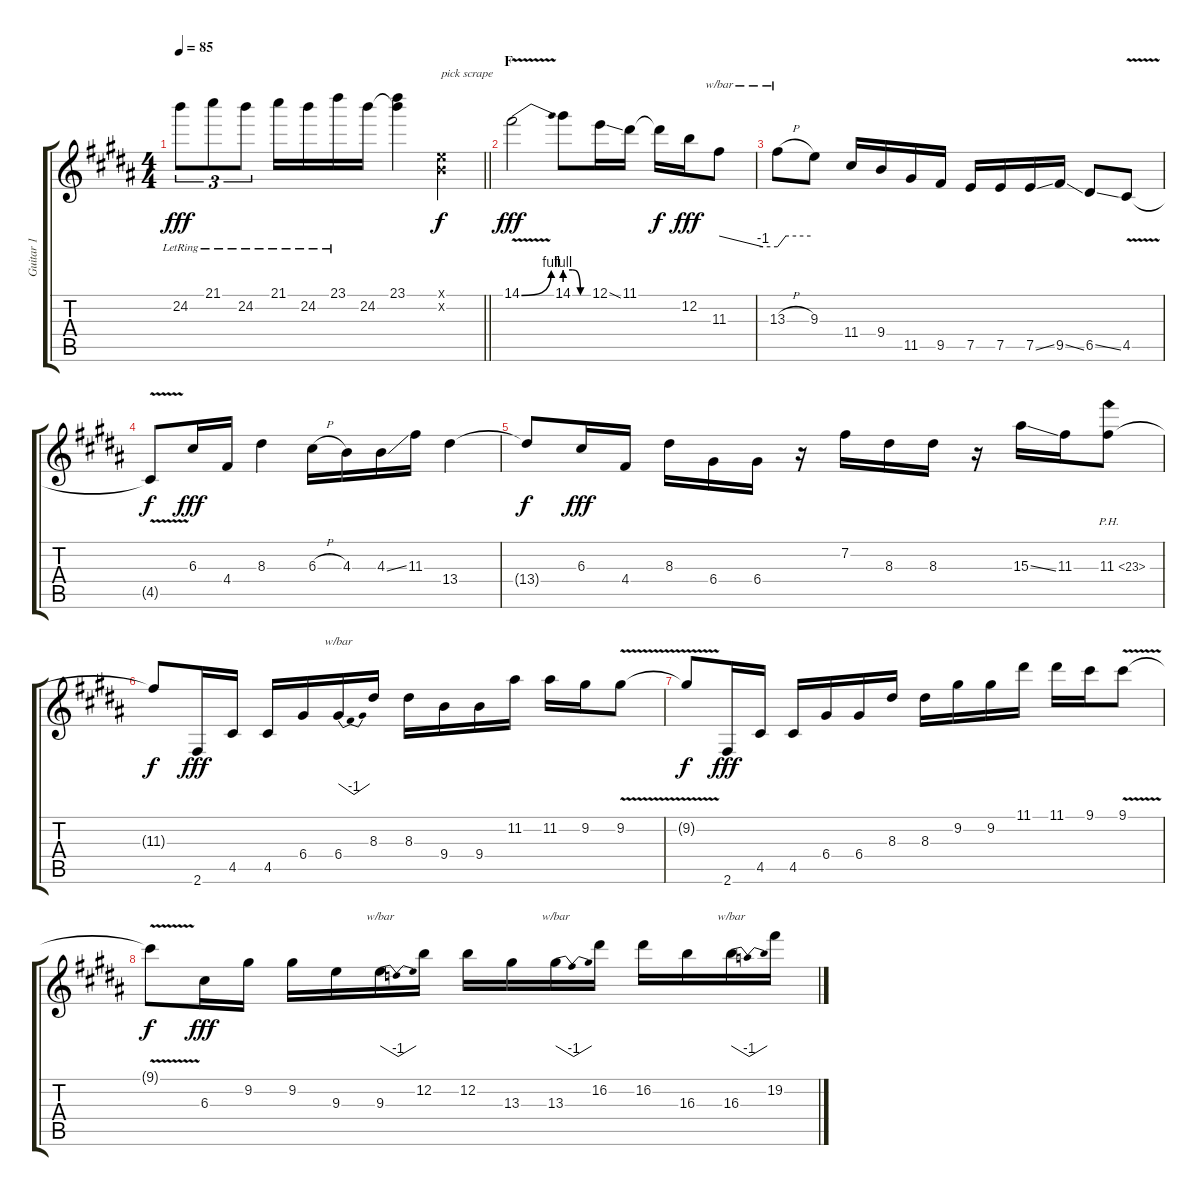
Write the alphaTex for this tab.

\track ("Guitar 1" "Guitar 1") {instrument distortionguitar}
\staff {score tabs}
\tuning (E4 B3 G3 D3 A2 E2) {hide}
\ts (4 4)
\tempo 85
\clef g2
\barLineRight lightlight
\ks b
24.2{lr}.8{tu (3 2) dy fff} 21.1{lr}.8{tu (3 2)} 24.2{lr}.8{tu (3 2)} 21.1{lr}.16 24.2{lr}.16 23.1{lr}.16 24.2.16 (23.1 24.2{t}).4 (0.1{x} 0.2{x}).4{txt "pick scrape" dy f} |
\section ("" "F")
14.1{be (bend 0 0 60 4) v}.2{dy fff} 14.1{be (custom 0 4 20 4 40 0 60 0)}.8 12.1{ss}.16 11.1.16 11.1{t}.16{dy f} 12.2.16{dy fff} 11.3.8{tbe (custom default 0 0 45 -4 60 -4)} |
13.3{h}.8{tbe (custom default 0 -4 15 0 60 0)} 9.3.8 11.4.16 9.4.16 11.5.16 9.5.16 7.5.16 7.5.16 7.5{ss}.16 9.5{ss}.16 6.5{ss}.8 4.5{v}.8 |
4.5{t}.8{dy f} 6.3.16{dy fff} 4.4.16 8.3.4 6.3{h}.16 4.3.16 4.3{ss}.16 11.3.16 13.4.4 |
13.4{t}.8{dy f} 6.3.16{dy fff} 4.4.16 8.3.16 6.4.16 6.4.16 r.16 7.2.16 8.3.16 8.3.16 r.16 15.3{ss}.16 11.3.16 11.3{ph 12}.8 |
11.3{t}.8{dy f} 2.6.16{dy fff} 4.5.16 4.5.16 6.4.16 6.4.16{tbe (dip default 0 0 30 -4 60 0)} 8.3.16 8.3.16 9.4.16 9.4.16 11.2.16 11.2.16 9.2.16 9.2{v}.8 |
9.2{t}.8{dy f} 2.6.16{dy fff} 4.5.16 4.5.16 6.4.16 6.4.16 8.3.16 8.3.16 9.2.16 9.2.16 11.1.16 11.1.16 9.1.16 9.1{v}.8 |
9.1{t}.8{dy f} 6.3.16{dy fff} 9.2.16 9.2.16 9.3.16 9.3.16{tbe (dip default 0 0 30 -4 60 0)} 12.2.16 12.2.16 13.3.16 13.3.16{tbe (dip default 0 0 30 -4 60 0)} 16.2.16 16.2.16 16.3.16 16.3.16{tbe (dip default 0 0 30 -4 60 0)} 19.2.16
